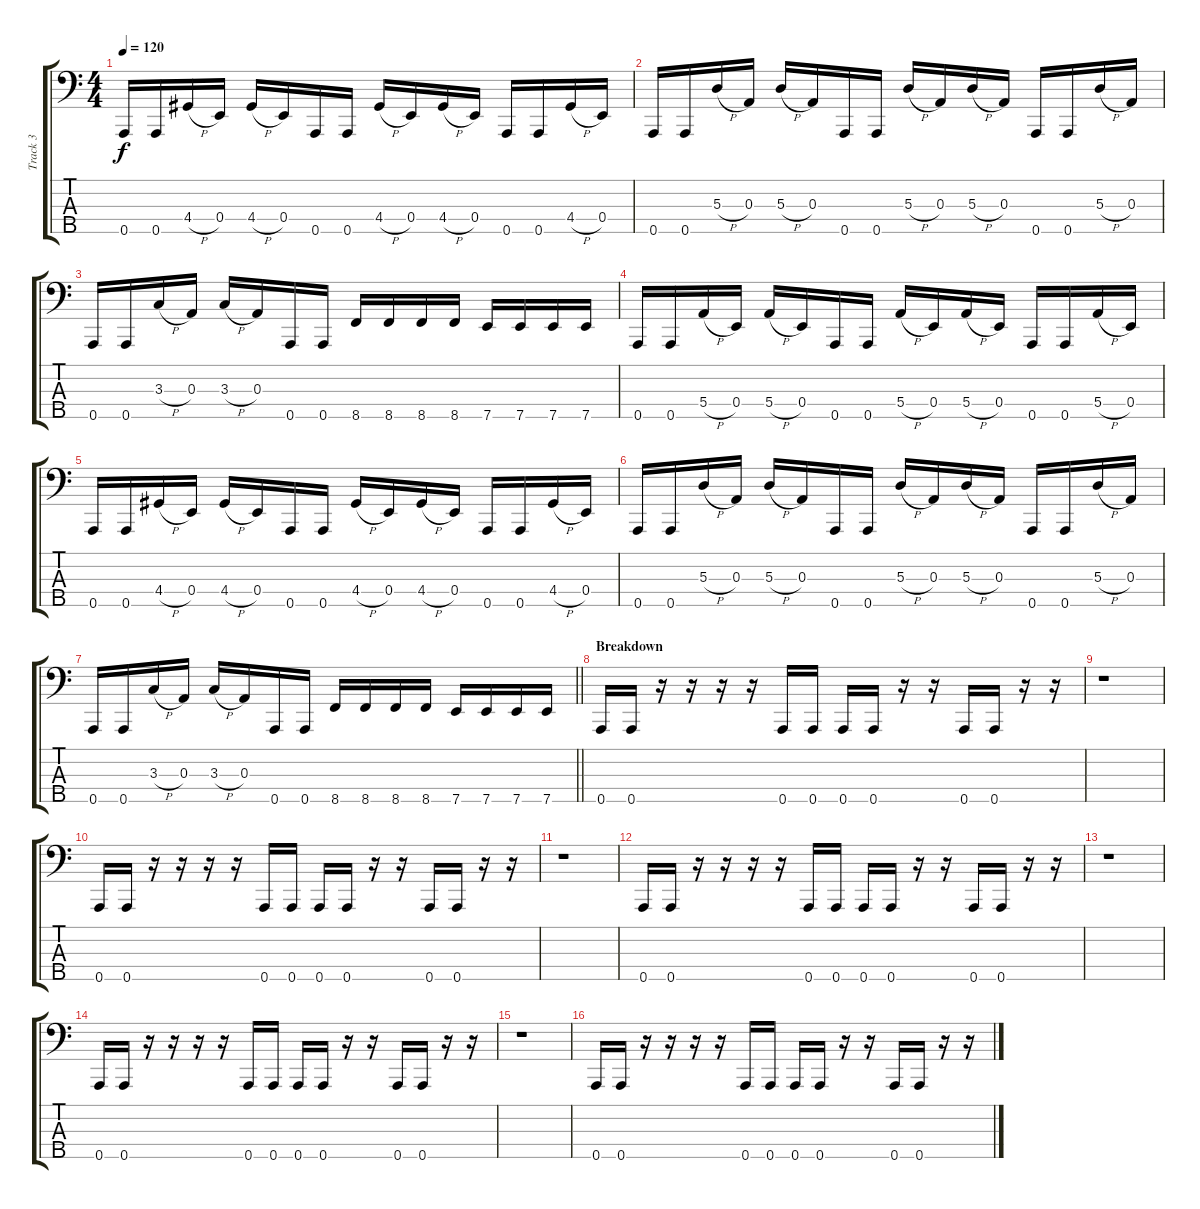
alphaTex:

\track ("Track 3" "Track 3") {instrument slapbass1}
\staff {score tabs}
\tuning (G2 D2 A1 E1 A0) {hide}
\ts (4 4)
\tempo 120
\clef f4
\ks c
0.5.16{dy f} 0.5.16 4.4{h}.16 0.4.16 4.4{h}.16 0.4.16 0.5.16 0.5.16 4.4{h}.16 0.4.16 4.4{h}.16 0.4.16 0.5.16 0.5.16 4.4{h}.16 0.4.16 |
0.5.16 0.5.16 5.3{h}.16 0.3.16 5.3{h}.16 0.3.16 0.5.16 0.5.16 5.3{h}.16 0.3.16 5.3{h}.16 0.3.16 0.5.16 0.5.16 5.3{h}.16 0.3.16 |
0.5.16 0.5.16 3.3{h}.16 0.3.16 3.3{h}.16 0.3.16 0.5.16 0.5.16 8.5.16 8.5.16 8.5.16 8.5.16 7.5.16 7.5.16 7.5.16 7.5.16 |
0.5.16 0.5.16 5.4{h}.16 0.4.16 5.4{h}.16 0.4.16 0.5.16 0.5.16 5.4{h}.16 0.4.16 5.4{h}.16 0.4.16 0.5.16 0.5.16 5.4{h}.16 0.4.16 |
0.5.16 0.5.16 4.4{h}.16 0.4.16 4.4{h}.16 0.4.16 0.5.16 0.5.16 4.4{h}.16 0.4.16 4.4{h}.16 0.4.16 0.5.16 0.5.16 4.4{h}.16 0.4.16 |
0.5.16 0.5.16 5.3{h}.16 0.3.16 5.3{h}.16 0.3.16 0.5.16 0.5.16 5.3{h}.16 0.3.16 5.3{h}.16 0.3.16 0.5.16 0.5.16 5.3{h}.16 0.3.16 |
\barLineRight lightlight
0.5.16 0.5.16 3.3{h}.16 0.3.16 3.3{h}.16 0.3.16 0.5.16 0.5.16 8.5.16 8.5.16 8.5.16 8.5.16 7.5.16 7.5.16 7.5.16 7.5.16 |
\section ("" "Breakdown")
0.5.16 0.5.16 r.16 r.16 r.16 r.16 0.5.16 0.5.16 0.5.16 0.5.16 r.16 r.16 0.5.16 0.5.16 r.16 r.16 |
r.1 |
0.5.16 0.5.16 r.16 r.16 r.16 r.16 0.5.16 0.5.16 0.5.16 0.5.16 r.16 r.16 0.5.16 0.5.16 r.16 r.16 |
r.1 |
0.5.16 0.5.16 r.16 r.16 r.16 r.16 0.5.16 0.5.16 0.5.16 0.5.16 r.16 r.16 0.5.16 0.5.16 r.16 r.16 |
r.1 |
0.5.16 0.5.16 r.16 r.16 r.16 r.16 0.5.16 0.5.16 0.5.16 0.5.16 r.16 r.16 0.5.16 0.5.16 r.16 r.16 |
r.1 |
0.5.16 0.5.16 r.16 r.16 r.16 r.16 0.5.16 0.5.16 0.5.16 0.5.16 r.16 r.16 0.5.16 0.5.16 r.16 r.16
